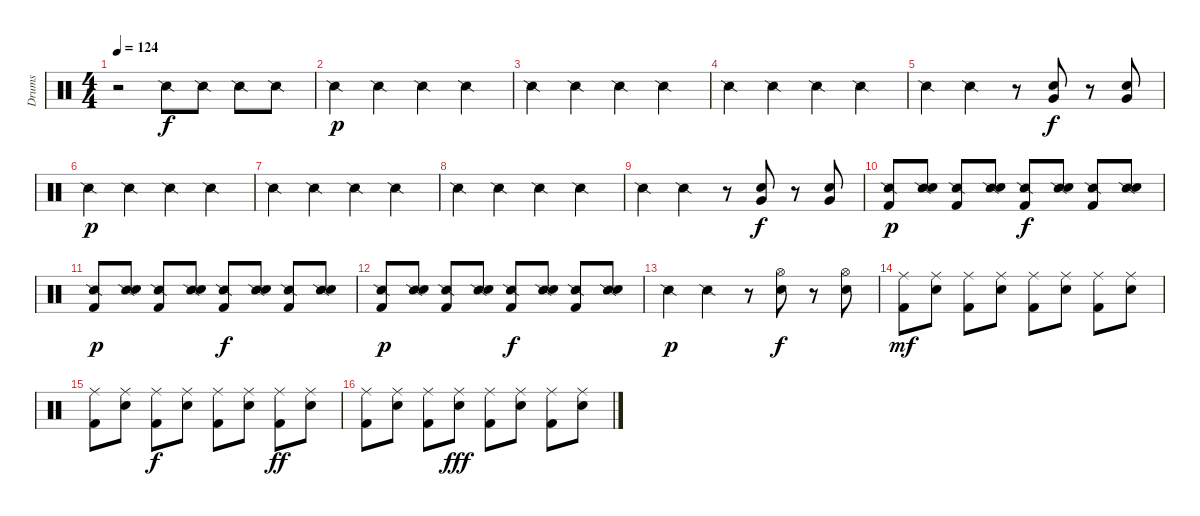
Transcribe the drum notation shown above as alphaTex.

\track ("Drums" "Drums") {instrument percussion}
\staff {score}
\articulation defaults
\ts (4 4)
\tempo 124
\clef neutral
\ks c
r.2{dy f} "Snare (side stick) 2".8 "Snare (side stick) 2".8 "Snare (side stick) 2".8 "Snare (side stick) 2".8 |
"Snare (side stick) 2".4{dy p} "Snare (side stick) 2".4 "Snare (side stick) 2".4 "Snare (side stick) 2".4 |
"Snare (side stick) 2".4 "Snare (side stick) 2".4 "Snare (side stick) 2".4 "Snare (side stick) 2".4 |
"Snare (side stick) 2".4 "Snare (side stick) 2".4 "Snare (side stick) 2".4 "Snare (side stick) 2".4 |
"Snare (side stick) 2".4 "Snare (side stick) 2".4 r.8 ("Snare (hit) 2" "Very Low Tom (hit)").8{dy f} r.8 ("Snare (hit) 2" "Very Low Tom (hit)").8 |
"Snare (side stick) 2".4{dy p} "Snare (side stick) 2".4 "Snare (side stick) 2".4 "Snare (side stick) 2".4 |
"Snare (side stick) 2".4 "Snare (side stick) 2".4 "Snare (side stick) 2".4 "Snare (side stick) 2".4 |
"Snare (side stick) 2".4 "Snare (side stick) 2".4 "Snare (side stick) 2".4 "Snare (side stick) 2".4 |
"Snare (side stick) 2".4 "Snare (side stick) 2".4 r.8 ("Snare (hit) 2" "Very Low Tom (hit)").8{dy f} r.8 ("Snare (hit) 2" "Very Low Tom (hit)").8 |
("Snare (side stick) 2" "Kick (hit) 2").8{dy p} ("Snare (side stick) 2" "Snare (hit) 2").8 ("Snare (side stick) 2" "Kick (hit) 2").8 ("Snare (side stick) 2" "Snare (hit) 2").8 ("Snare (side stick) 2" "Kick (hit) 2").8{dy f} ("Snare (side stick) 2" "Snare (hit) 2").8 ("Snare (side stick) 2" "Kick (hit) 2").8 ("Snare (side stick) 2" "Snare (hit) 2").8 |
("Snare (side stick) 2" "Kick (hit) 2").8{dy p} ("Snare (side stick) 2" "Snare (hit) 2").8 ("Snare (side stick) 2" "Kick (hit) 2").8 ("Snare (side stick) 2" "Snare (hit) 2").8 ("Snare (side stick) 2" "Kick (hit) 2").8{dy f} ("Snare (side stick) 2" "Snare (hit) 2").8 ("Snare (side stick) 2" "Kick (hit) 2").8 ("Snare (side stick) 2" "Snare (hit) 2").8 |
("Snare (side stick) 2" "Kick (hit) 2").8{dy p} ("Snare (side stick) 2" "Snare (hit) 2").8 ("Snare (side stick) 2" "Kick (hit) 2").8 ("Snare (side stick) 2" "Snare (hit) 2").8 ("Snare (side stick) 2" "Kick (hit) 2").8{dy f} ("Snare (side stick) 2" "Snare (hit) 2").8 ("Snare (side stick) 2" "Kick (hit) 2").8 ("Snare (side stick) 2" "Snare (hit) 2").8 |
"Snare (side stick) 2".4{dy p} "Snare (side stick) 2".4 r.8 ("Hi-Hat (open)" "Snare (hit) 2").8{dy f} r.8 ("Hi-Hat (open)" "Snare (hit) 2").8 |
("Ride (middle)" "Kick (hit) 2").8{dy mf} ("Ride (middle)" "Snare (hit) 2").8 ("Ride (middle)" "Kick (hit) 2").8 ("Ride (middle)" "Snare (hit) 2").8 ("Ride (middle)" "Kick (hit) 2").8 ("Ride (middle)" "Snare (hit) 2").8 ("Ride (middle)" "Kick (hit) 2").8 ("Ride (middle)" "Snare (hit) 2").8 |
("Ride (middle)" "Kick (hit) 2").8 ("Ride (middle)" "Snare (hit) 2").8 ("Ride (middle)" "Kick (hit) 2").8{dy f} ("Ride (middle)" "Snare (hit) 2").8 ("Ride (middle)" "Kick (hit) 2").8 ("Ride (middle)" "Snare (hit) 2").8 ("Ride (middle)" "Kick (hit) 2").8{dy ff} ("Ride (middle)" "Snare (hit) 2").8 |
("Ride (middle)" "Kick (hit) 2").8 ("Ride (middle)" "Snare (hit) 2").8 ("Ride (middle)" "Kick (hit) 2").8 ("Ride (middle)" "Snare (hit) 2").8{dy fff} ("Ride (middle)" "Kick (hit) 2").8 ("Ride (middle)" "Snare (hit) 2").8 ("Ride (middle)" "Kick (hit) 2").8 ("Ride (middle)" "Snare (hit) 2").8
